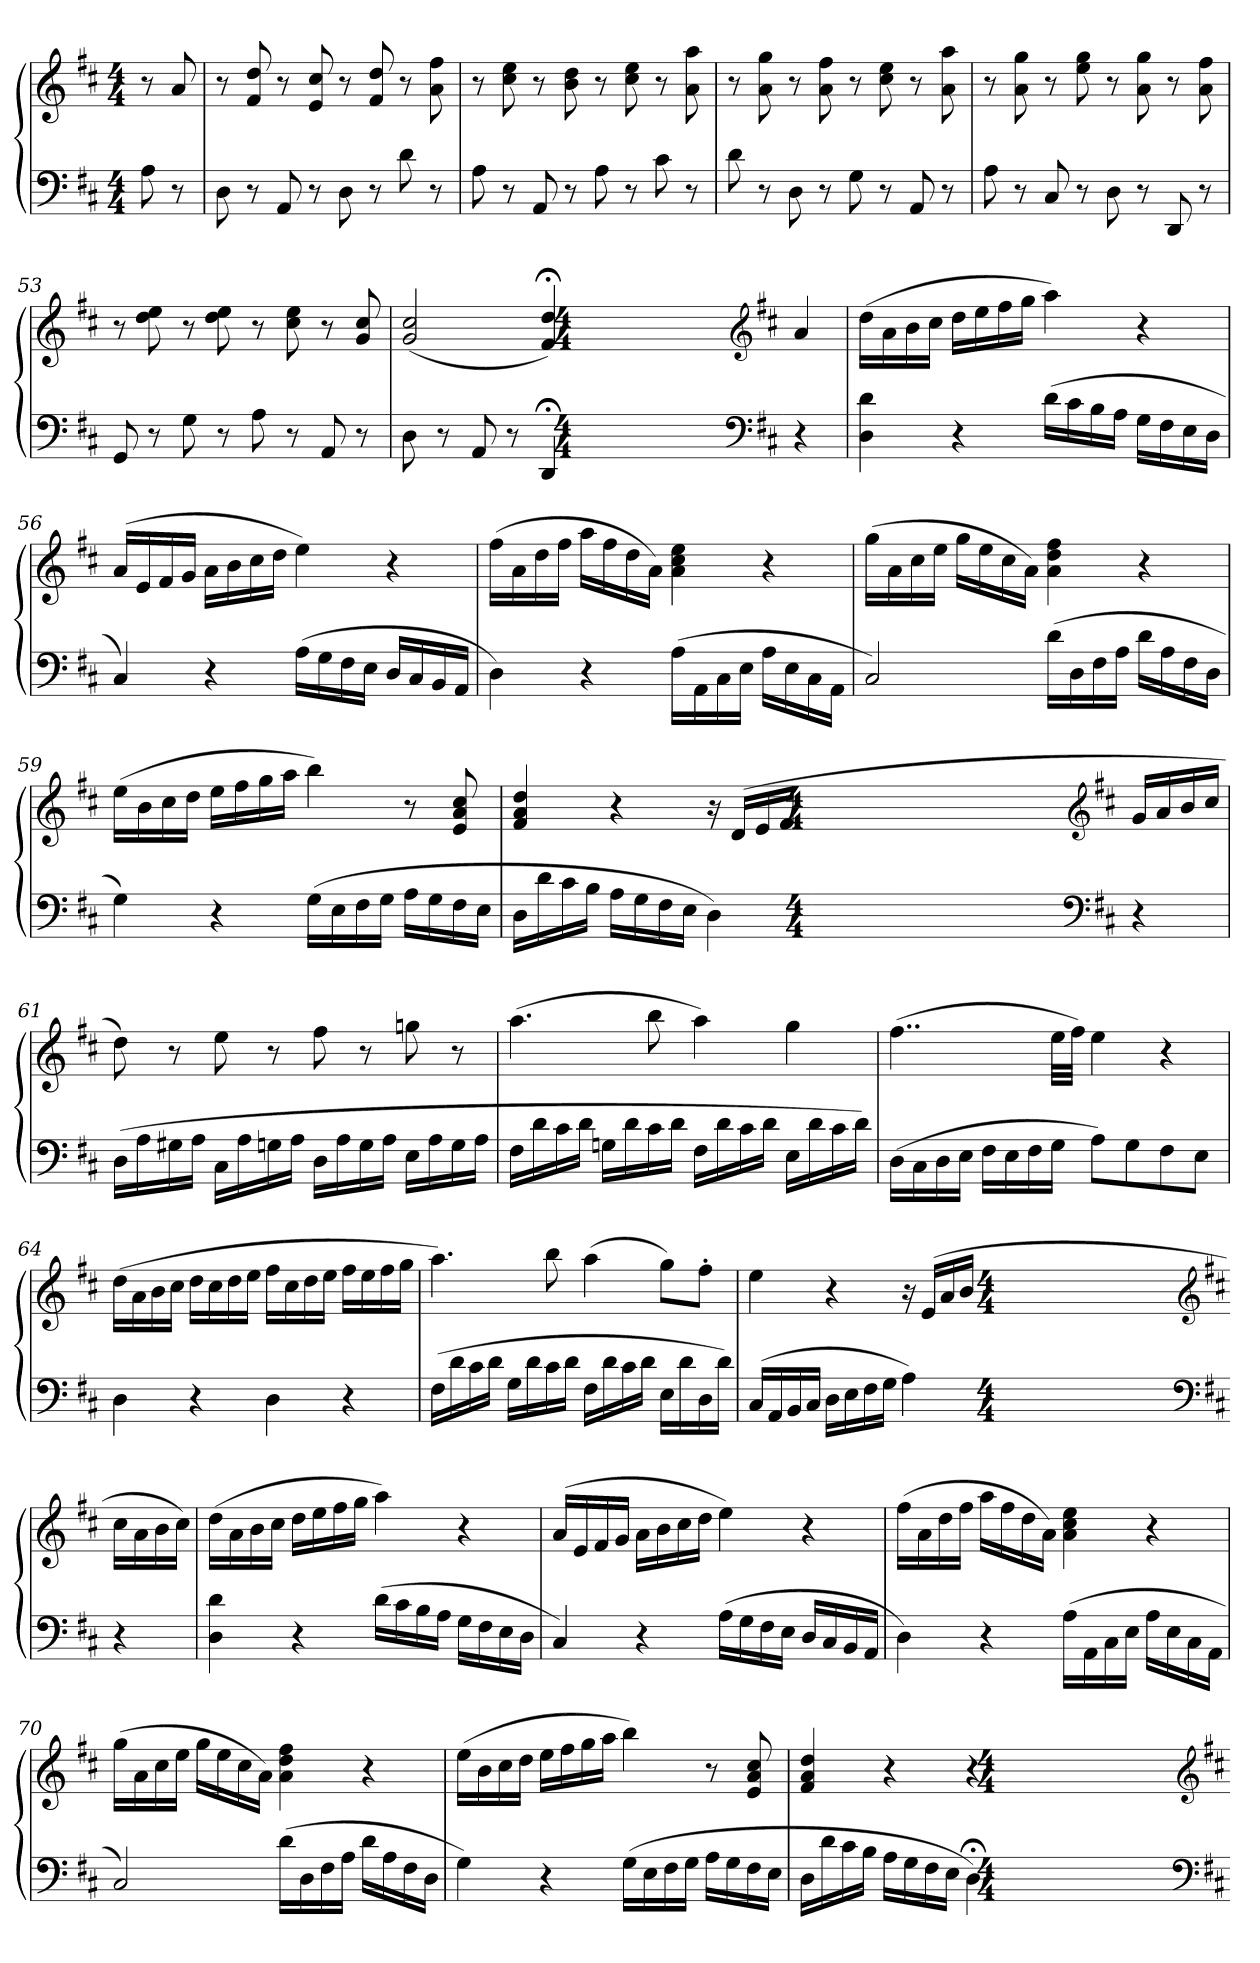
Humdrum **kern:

**kern	**kern
*part1	*part1
*staff2	*staff1
*clefF4	*clefG2
*k[f#c#]	*k[f#c#]
*M4/4	*M4/4
=	=
8A	8r
8r	8a
=49	=49
8D	8r
8r	8f# 8dd
8AA	8r
8r	8e 8cc#
8D	8r
8r	8f# 8dd
8d	8r
8r	8a 8ff#
=50	=50
8A	8r
8r	8cc# 8ee
8AA	8r
8r	8b 8dd
8A	8r
8r	8cc# 8ee
8c#	8r
8r	8a 8aa
=51	=51
8d	8r
8r	8a 8gg
8D	8r
8r	8a 8ff#
8G	8r
8r	8cc# 8ee
8AA	8r
8r	8a 8aa
=52	=52
8A	8r
8r	8a 8gg
8C#	8r
8r	8ee 8gg
8D	8r
8r	8a 8gg
8DD	8r
8r	8a 8ff#
=53	=53
8GG	8r
8r	8dd 8ee
8G	8r
8r	8dd 8ee
8A	8r
8r	8cc# 8ee
8AA	8r
8r	8g 8cc#
=54	=54
8D	(2g 2cc#
8r	.
8AA	.
8r	.
4DD;<	4f#;< 4dd;<)
*clefF4	*clefG2
*k[f#c#]	*k[f#c#]
*M4/4	*M4/4
=-	=-
4r	4a
=55	=55
4D 4d	(16ddLL
.	16a
.	16b
.	16cc#JJ
4r	16ddLL
.	16ee
.	16ff#
.	16ggJJ
(16dLL	4aa)
16c#	.
16B	.
16AJJ	.
16GLL	4r
16F#	.
16E	.
16DJJ	.
=56	=56
4C#)	(16aLL
.	16e
.	16f#
.	16gJJ
4r	16aLL
.	16b
.	16cc#
.	16ddJJ
(16ALL	4ee)
16G	.
16F#	.
16EJJ	.
16DLL	4r
16C#	.
16BB	.
16AAJJ	.
=57	=57
4D)	(16ff#LL
.	16a
.	16dd
.	16ff#JJ
4r	16aaLL
.	16ff#
.	16dd
.	16aJJ)
(16ALL	4a 4cc# 4ee
16AA	.
16C#	.
16EJJ	.
16ALL	4r
16E	.
16C#	.
16AAJJ	.
=58	=58
2C#)	(16ggLL
.	16a
.	16cc#
.	16eeJJ
.	16ggLL
.	16ee
.	16cc#
.	16aJJ)
(16dLL	4a 4dd 4ff#
16D	.
16F#	.
16AJJ	.
16dLL	4r
16A	.
16F#	.
16DJJ	.
=59	=59
4G)	(16eeLL
.	16b
.	16cc#
.	16ddJJ
4r	16eeLL
.	16ff#
.	16gg
.	16aaJJ
(16GLL	4bb)
16E	.
16F#	.
16GJJ	.
16ALL	8r
16G	.
16F#	8e 8a 8cc#
16EJJ	.
=60	=60
16DLL	4f# 4a 4dd
16d	.
16c#	.
16BJJ	.
16ALL	4r
16G	.
16F#	.
16EJJ	.
4D)	16r
.	(16dLL
.	16e
.	16f#JJ
*clefF4	*clefG2
*k[f#c#]	*k[f#c#]
*M4/4	*M4/4
=-	=-
4r	16gLL
.	16a
.	16b
.	16cc#JJ
=61	=61
(16DLL	8dd)
16A	.
16G#X	8r
16AJJ	.
16C#LL	8ee
16A	.
16Gn	8r
16AJJ	.
16DLL	8ff#
16A	.
16G	8r
16AJJ	.
16ELL	8ggn
16A	.
16G	8r
16AJJ	.
=62	=62
16F#LL	(4.aa
16d	.
16c#	.
16dJJ	.
16GnLL	.
16d	.
16c#	8bb
16dJJ	.
16F#LL	4aa)
16d	.
16c#	.
16dJJ	.
16ELL	4gg
16d	.
16c#	.
16dJJ)	.
=63	=63
(16DLL	(4..ff#
16C#	.
16D	.
16EJJ	.
16F#LL	.
16E	.
16F#	.
16GJJ	32eeLLL
.	32ff#JJJ)
8AL)	4ee
8G	.
8F#	4r
8EJ	.
=64	=64
4D	(16ddLL
.	16a
.	16b
.	16cc#JJ
4r	16ddLL
.	16cc#
.	16dd
.	16eeJJ
4D	16ff#LL
.	16cc#
.	16dd
.	16eeJJ
4r	16ff#LL
.	16ee
.	16ff#
.	16ggJJ
=65	=65
(16F#LL	4.aa)
16d	.
16c#	.
16dJJ	.
16GLL	.
16d	.
16c#	8bb
16dJJ	.
16F#LL	(4aa
16d	.
16c#	.
16dJJ	.
16ELL	8ggL)
16d	.
16D	8ff#'J
16dJJ)	.
=66	=66
(16C#LL	4ee
16AA	.
16BB	.
16C#JJ	.
16DLL	4r
16E	.
16F#	.
16GJJ	.
4A)	16r
.	(16eLL
.	16a
.	16bJJ
*clefF4	*clefG2
*k[f#c#]	*k[f#c#]
*M4/4	*M4/4
=-	=-
4r	16cc#LL
.	16a
.	16b
.	16cc#JJ)
=67	=67
4D 4d	(16ddLL
.	16a
.	16b
.	16cc#JJ
4r	16ddLL
.	16ee
.	16ff#
.	16ggJJ
(16dLL	4aa)
16c#	.
16B	.
16AJJ	.
16GLL	4r
16F#	.
16E	.
16DJJ	.
=68	=68
4C#)	(16aLL
.	16e
.	16f#
.	16gJJ
4r	16aLL
.	16b
.	16cc#
.	16ddJJ
(16ALL	4ee)
16G	.
16F#	.
16EJJ	.
16DLL	4r
16C#	.
16BB	.
16AAJJ	.
=69	=69
4D)	(16ff#LL
.	16a
.	16dd
.	16ff#JJ
4r	16aaLL
.	16ff#
.	16dd
.	16aJJ)
(16ALL	4a 4cc# 4ee
16AA	.
16C#	.
16EJJ	.
16ALL	4r
16E	.
16C#	.
16AAJJ	.
=70	=70
2C#)	(16ggLL
.	16a
.	16cc#
.	16eeJJ
.	16ggLL
.	16ee
.	16cc#
.	16aJJ)
(16dLL	4a 4dd 4ff#
16D	.
16F#	.
16AJJ	.
16dLL	4r
16A	.
16F#	.
16DJJ	.
=71	=71
4G)	(16eeLL
.	16b
.	16cc#
.	16ddJJ
4r	16eeLL
.	16ff#
.	16gg
.	16aaJJ
(16GLL	4bb)
16E	.
16F#	.
16GJJ	.
16ALL	8r
16G	.
16F#	8e 8a 8cc#
16EJJ	.
=72	=72
16DLL	4f# 4a 4dd
16d	.
16c#	.
16BJJ	.
16ALL	4r
16G	.
16F#	.
16EJJ	.
4D;<)	4r
*clefF4	*clefG2
*k[f#c#]	*k[f#c#]
*M4/4	*M4/4
=-	=-
*-	*-
